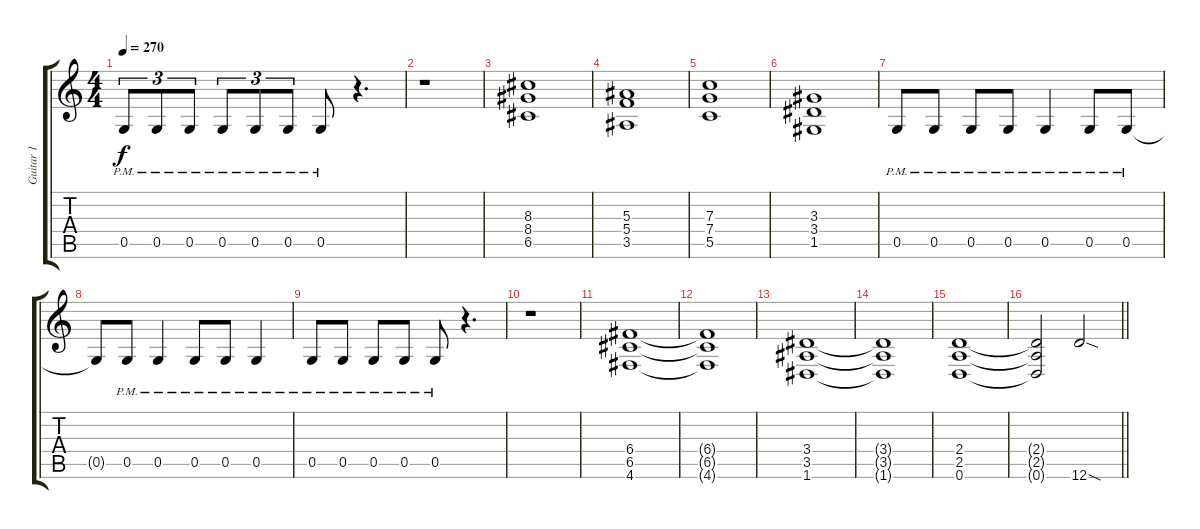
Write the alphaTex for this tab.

\track ("Guitar 1" "Guitar 1") {instrument distortionguitar}
\staff {score tabs}
\tuning (D4 A3 F3 C3 G2 D2) {hide}
\ts (4 4)
\tempo 270
\clef g2
\ks c
0.5{pm}.8{tu (3 2) dy f} 0.5{pm}.8{tu (3 2)} 0.5{pm}.8{tu (3 2)} 0.5{pm}.8{tu (3 2)} 0.5{pm}.8{tu (3 2)} 0.5{pm}.8{tu (3 2)} 0.5{pm}.8 r.4{d} |
r.1 |
(8.3 8.4 6.5).1 |
(5.3 5.4 3.5).1 |
(7.3 7.4 5.5).1 |
(3.3 3.4 1.5).1 |
0.5{pm}.8 0.5{pm}.8 0.5{pm}.8 0.5{pm}.8 0.5{pm}.4 0.5{pm}.8 0.5{pm}.8 |
0.5{t}.8 0.5{pm}.8 0.5{pm}.4 0.5{pm}.8 0.5{pm}.8 0.5{pm}.4 |
0.5{pm}.8 0.5{pm}.8 0.5{pm}.8 0.5{pm}.8 0.5{pm}.8 r.4{d} |
r.1 |
(6.4 6.5 4.6).1 |
(6.4{t} 6.5{t} 4.6{t}).1 |
(3.4 3.5 1.6).1 |
(3.4{t} 3.5{t} 1.6{t}).1 |
(2.4 2.5 0.6).1 |
\barLineRight lightlight
(2.4{t} 2.5{t} 0.6{t}).2 12.6{sod}.2
